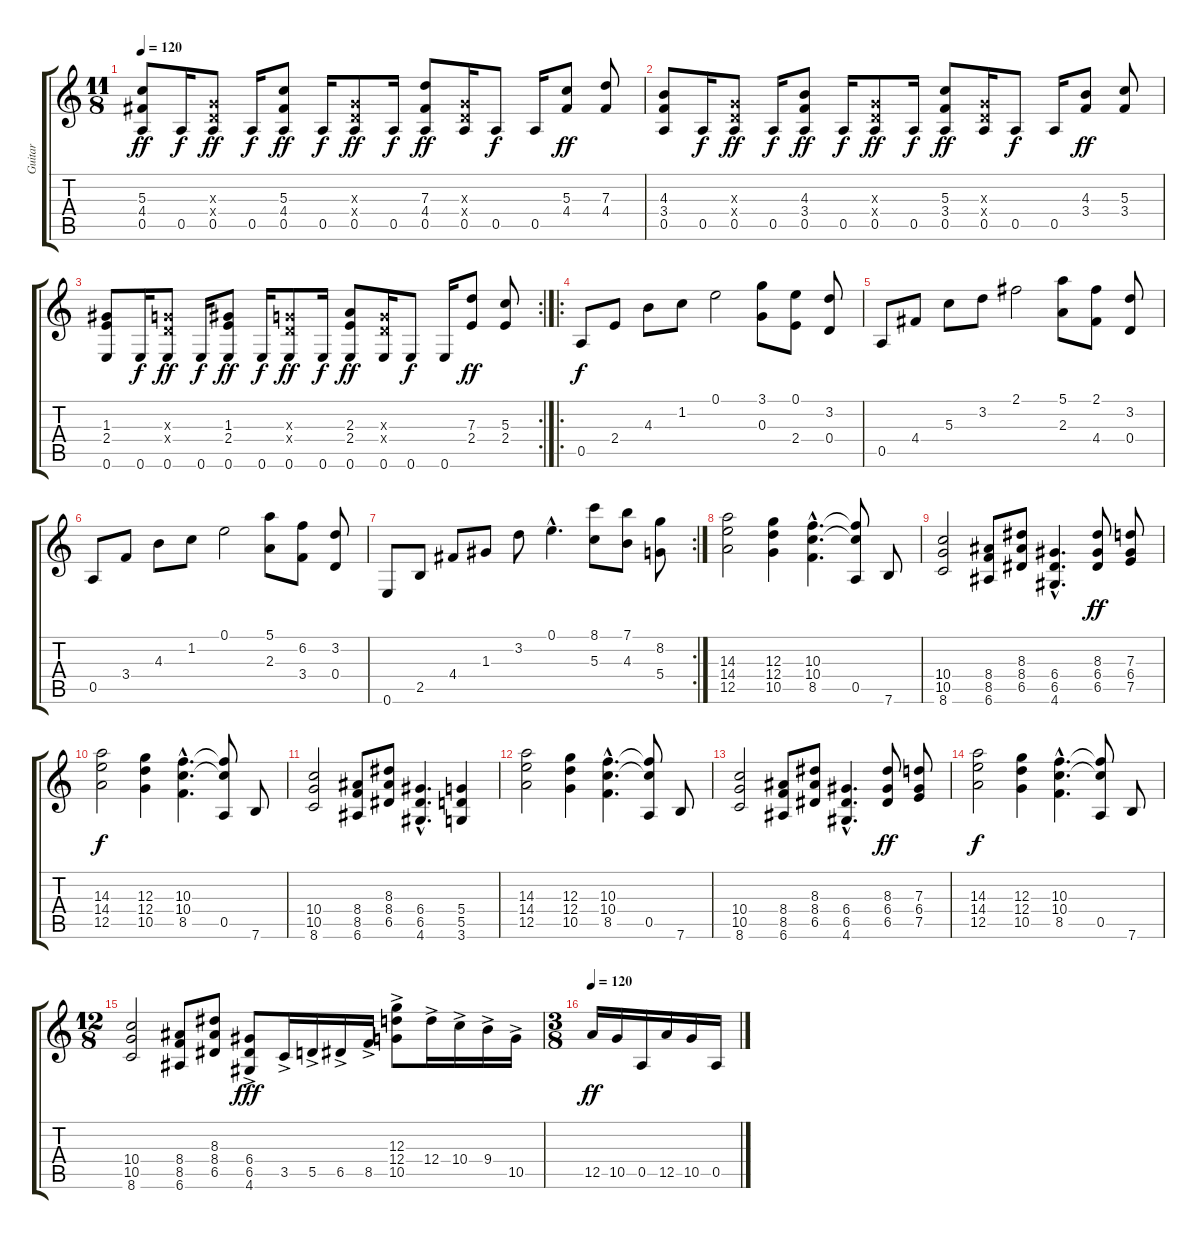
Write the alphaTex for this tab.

\track ("Guitar" "Guitar") {instrument overdrivenguitar}
\staff {score tabs}
\tuning (E4 B3 G3 D3 A2 E2) {hide}
\ts (11 8)
\tempo 120
\clef g2
\ks c
(5.3 4.4 0.5).8{dy ff} 0.5.16{dy f} (0.3{x} 0.4{x} 0.5).8{dy ff} 0.5.16{dy f} (5.3 4.4 0.5).8{dy ff} 0.5.16{dy f} (0.3{x} 0.4{x} 0.5).8{dy ff} 0.5.16{dy f} (7.3 4.4 0.5).8{dy ff} (0.3{x} 0.4{x} 0.5).16 0.5.8{dy f} 0.5.16 (5.3 4.4).8{dy ff} (7.3 4.4).8 |
(4.3 3.4 0.5).8 0.5.16{dy f} (0.3{x} 0.4{x} 0.5).8{dy ff} 0.5.16{dy f} (4.3 3.4 0.5).8{dy ff} 0.5.16{dy f} (0.3{x} 0.4{x} 0.5).8{dy ff} 0.5.16{dy f} (5.3 3.4 0.5).8{dy ff} (0.3{x} 0.4{x} 0.5).16 0.5.8{dy f} 0.5.16 (4.3 3.4).8{dy ff} (5.3 3.4).8 |
\rc 2
(1.3 2.4 0.6).8 0.6.16{dy f} (0.3{x} 0.4{x} 0.6).8{dy ff} 0.6.16{dy f} (1.3 2.4 0.6).8{dy ff} 0.6.16{dy f} (0.3{x} 0.4{x} 0.6).8{dy ff} 0.6.16{dy f} (2.3 2.4 0.6).8{dy ff} (0.3{x} 0.4{x} 0.6).16 0.6.8{dy f} 0.6.16 (7.3 2.4).8{dy ff} (5.3 2.4).8 |
\ro
0.5.8{dy f instrument acousticguitarsteel} 2.4.8 4.3.8 1.2.8 0.1.2 (3.1 0.3).8 (0.1 2.4).8 (3.2 0.4).8 |
0.5.8 4.4.8 5.3.8 3.2.8 2.1.2 (5.1 2.3).8 (2.1 4.4).8 (3.2 0.4).8 |
0.5.8 3.4.8 4.3.8 1.2.8 0.1.2 (5.1 2.3).8 (6.2 3.4).8 (3.2 0.4).8 |
\rc 2
0.6.8 2.5.8 4.4.8 1.3.8 3.2.8 0.1{hac}.4{d} (8.1 5.3).8 (7.1 4.3).8 (8.2 5.4).8 |
(14.3 14.4 12.5).2{instrument overdrivenguitar} (12.3 12.4 10.5).4 (10.3{hac} 10.4{hac} 8.5{hac}).4{d} (10.3{t} 10.4{t} 0.5).8 7.6.8 |
(10.4 10.5 8.6).2 (8.4 8.5 6.6).8 (8.3 8.4 6.5).8 (6.4{hac} 6.5{hac} 4.6{hac}).4{d} (8.3 6.4 6.5).8{dy ff} (7.3 6.4 7.5).8 |
(14.3 14.4 12.5).2{dy f} (12.3 12.4 10.5).4 (10.3{hac} 10.4{hac} 8.5{hac}).4{d} (10.3{t} 10.4{t} 0.5).8 7.6.8 |
(10.4 10.5 8.6).2 (8.4 8.5 6.6).8 (8.3 8.4 6.5).8 (6.4{hac} 6.5{hac} 4.6{hac}).4{d} (5.4 5.5 3.6).4 |
(14.3 14.4 12.5).2 (12.3 12.4 10.5).4 (10.3{hac} 10.4{hac} 8.5{hac}).4{d} (10.3{t} 10.4{t} 0.5).8 7.6.8 |
(10.4 10.5 8.6).2 (8.4 8.5 6.6).8 (8.3 8.4 6.5).8 (6.4{hac} 6.5{hac} 4.6{hac}).4{d} (8.3 6.4 6.5).8{dy ff} (7.3 6.4 7.5).8 |
(14.3 14.4 12.5).2{dy f} (12.3 12.4 10.5).4 (10.3{hac} 10.4{hac} 8.5{hac}).4{d} (10.3{t} 10.4{t} 0.5).8 7.6.8 |
\ts (12 8)
(10.4 10.5 8.6).2 (8.4 8.5 6.6).8 (8.3 8.4 6.5).8 (6.4 6.5 4.6{ac}).8{dy fff} 3.5{ac}.16 5.5{ac}.16 6.5{ac}.16 8.5{ac}.16 (12.3 12.4 10.5{ac}).8 12.4{ac}.16 10.4{ac}.16 9.4{ac}.16 10.5{ac}.16 |
\ts (3 8)
\tempo 120
12.5.16{dy ff volume 16} 10.5.16 0.5.16 12.5.16 10.5.16 0.5.16
